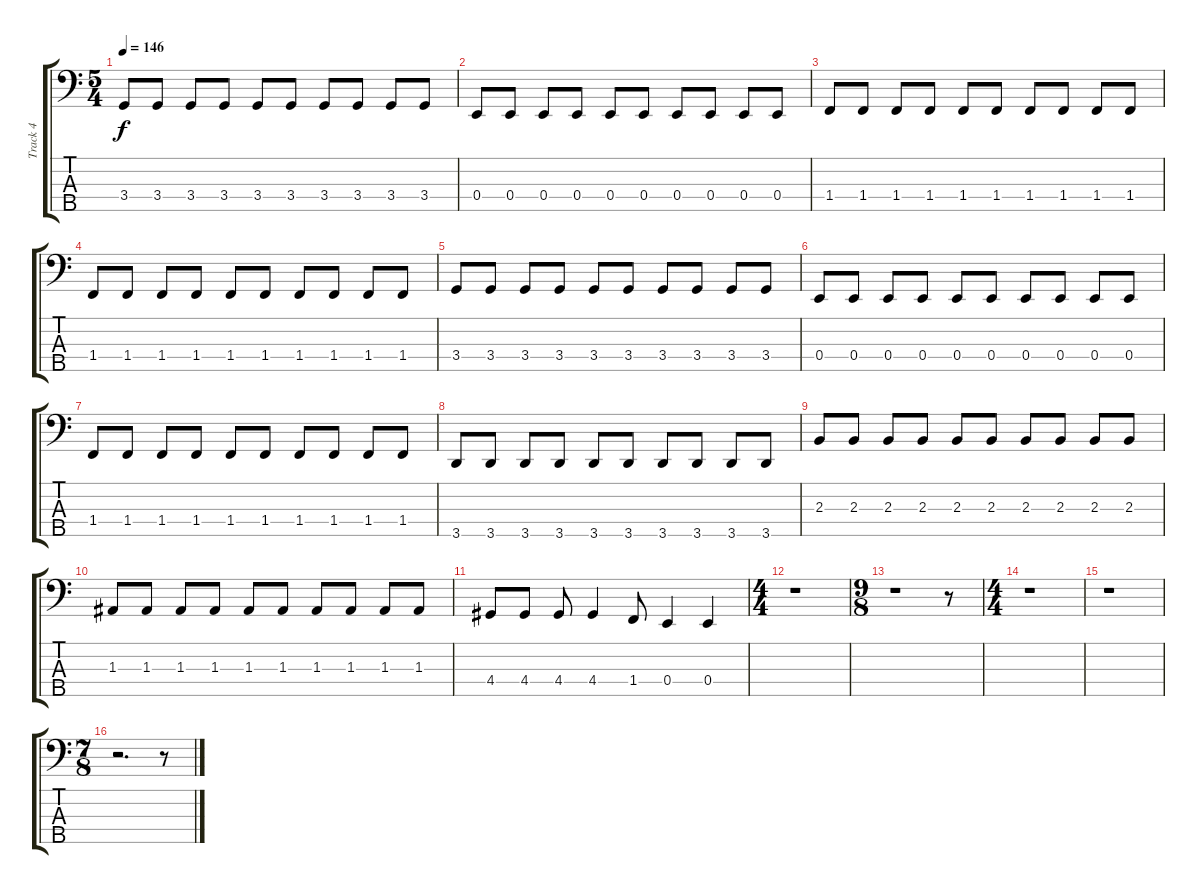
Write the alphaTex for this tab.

\track ("Track 4" "Track 4") {instrument electricbassfinger}
\staff {score tabs}
\tuning (G2 D2 A1 E1 B0) {hide}
\ts (5 4)
\tempo 146
\clef f4
\ks c
3.4.8{dy f} 3.4.8 3.4.8 3.4.8 3.4.8 3.4.8 3.4.8 3.4.8 3.4.8 3.4.8 |
0.4.8 0.4.8 0.4.8 0.4.8 0.4.8 0.4.8 0.4.8 0.4.8 0.4.8 0.4.8 |
1.4.8 1.4.8 1.4.8 1.4.8 1.4.8 1.4.8 1.4.8 1.4.8 1.4.8 1.4.8 |
1.4.8 1.4.8 1.4.8 1.4.8 1.4.8 1.4.8 1.4.8 1.4.8 1.4.8 1.4.8 |
3.4.8 3.4.8 3.4.8 3.4.8 3.4.8 3.4.8 3.4.8 3.4.8 3.4.8 3.4.8 |
0.4.8 0.4.8 0.4.8 0.4.8 0.4.8 0.4.8 0.4.8 0.4.8 0.4.8 0.4.8 |
1.4.8 1.4.8 1.4.8 1.4.8 1.4.8 1.4.8 1.4.8 1.4.8 1.4.8 1.4.8 |
3.5.8 3.5.8 3.5.8 3.5.8 3.5.8 3.5.8 3.5.8 3.5.8 3.5.8 3.5.8 |
2.3.8 2.3.8 2.3.8 2.3.8 2.3.8 2.3.8 2.3.8 2.3.8 2.3.8 2.3.8 |
1.3.8 1.3.8 1.3.8 1.3.8 1.3.8 1.3.8 1.3.8 1.3.8 1.3.8 1.3.8 |
4.4.8 4.4.8 4.4.8 4.4.4 1.4.8 0.4.4 0.4.4 |
\ts (4 4)
r.1 |
\ts (9 8)
r.1 r.8 |
\ts (4 4)
r.1 |
r.1 |
\ts (7 8)
r.2{d} r.8
